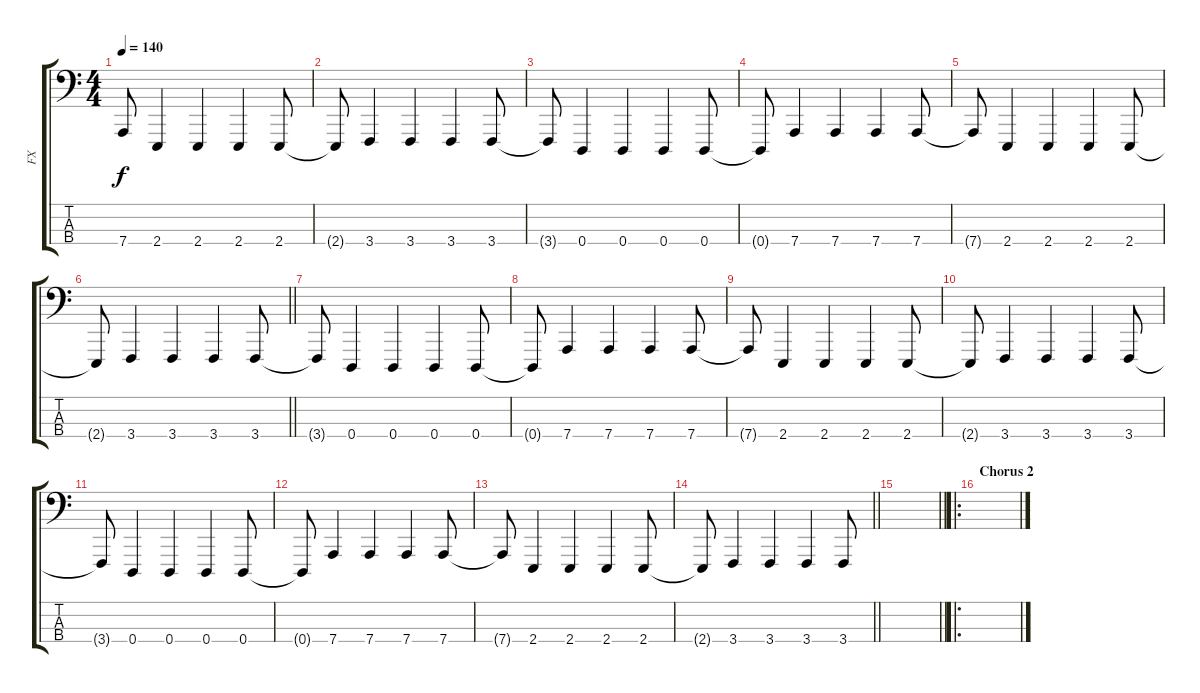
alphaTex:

\track ("FX" "FX") {instrument lead2sawtooth}
\staff {score tabs}
\tuning (G2 D2 A1 D1) {hide}
\ts (4 4)
\tempo 140
\clef f4
\ks c
7.4{t}.8{dy f} 2.4.4 2.4.4 2.4.4 2.4.8 |
2.4{t}.8 3.4.4 3.4.4 3.4.4 3.4.8 |
3.4{t}.8 0.4.4 0.4.4 0.4.4 0.4.8 |
0.4{t}.8 7.4.4 7.4.4 7.4.4 7.4.8 |
7.4{t}.8 2.4.4 2.4.4 2.4.4 2.4.8 |
\barLineRight lightlight
2.4{t}.8 3.4.4 3.4.4 3.4.4 3.4.8 |
3.4{t}.8 0.4.4 0.4.4 0.4.4 0.4.8 |
0.4{t}.8 7.4.4 7.4.4 7.4.4 7.4.8 |
7.4{t}.8 2.4.4 2.4.4 2.4.4 2.4.8 |
2.4{t}.8 3.4.4 3.4.4 3.4.4 3.4.8 |
3.4{t}.8 0.4.4 0.4.4 0.4.4 0.4.8 |
0.4{t}.8 7.4.4 7.4.4 7.4.4 7.4.8 |
7.4{t}.8 2.4.4 2.4.4 2.4.4 2.4.8 |
\barLineRight lightlight
2.4{t}.8 3.4.4 3.4.4 3.4.4 3.4.8 |
\barLineRight lightlight
|
\ro
\section ("" "Chorus 2")
